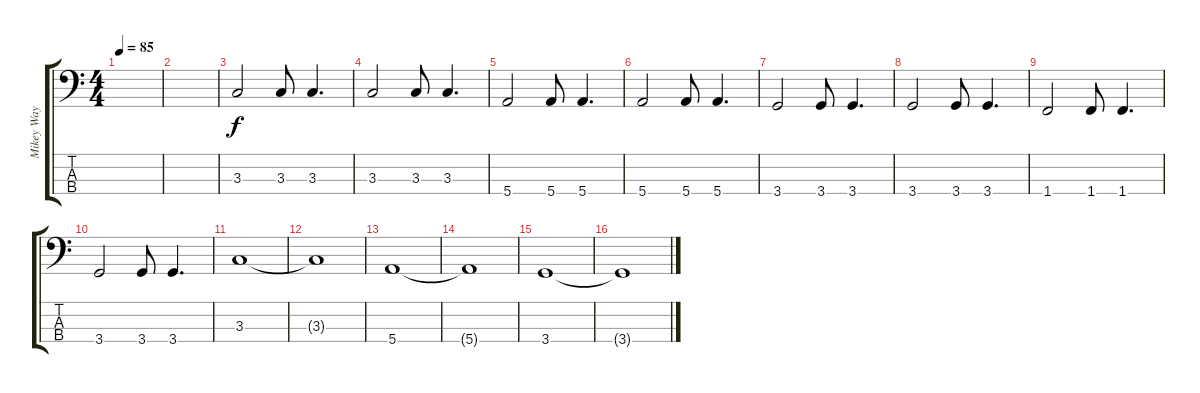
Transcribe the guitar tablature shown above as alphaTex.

\track ("Mikey Way (Bass Guitar)" "Mikey Way ") {instrument electricbassfinger}
\staff {score tabs}
\tuning (G2 D2 A1 E1) {hide}
\ts (4 4)
\tempo 85
\clef f4
\ks c
|
|
3.3.2 3.3.8 3.3.4{d} |
3.3.2 3.3.8 3.3.4{d} |
5.4.2 5.4.8 5.4.4{d} |
5.4.2 5.4.8 5.4.4{d} |
3.4.2 3.4.8 3.4.4{d} |
3.4.2 3.4.8 3.4.4{d} |
1.4.2 1.4.8 1.4.4{d} |
3.4.2 3.4.8 3.4.4{d} |
3.3.1 |
3.3{t}.1 |
5.4.1 |
5.4{t}.1 |
3.4.1 |
3.4{t}.1
